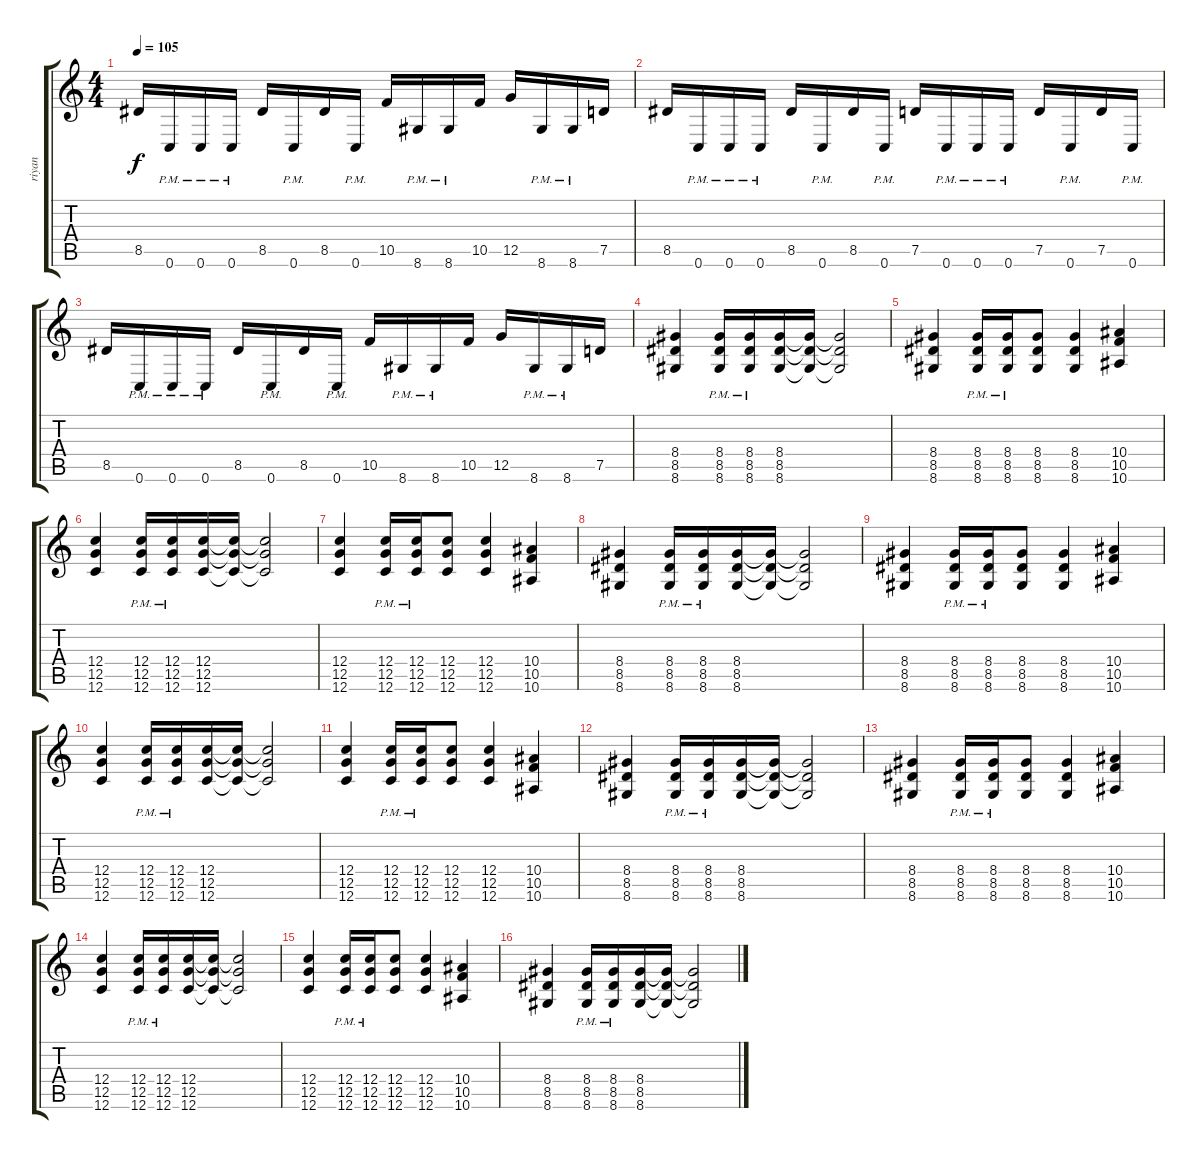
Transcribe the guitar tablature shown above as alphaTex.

\track ("riyan" "riyan") {instrument overdrivenguitar}
\staff {score tabs}
\tuning (D4 A3 F3 C3 G2 C2) {hide}
\ts (4 4)
\tempo 105
\clef g2
\ks c
8.5.16{dy f} 0.6{pm}.16 0.6{pm}.16 0.6{pm}.16 8.5.16 0.6{pm}.16 8.5.16 0.6{pm}.16 10.5.16 8.6{pm}.16 8.6{pm}.16 10.5.16 12.5.16 8.6{pm}.16 8.6{pm}.16 7.5.16 |
8.5.16 0.6{pm}.16 0.6{pm}.16 0.6{pm}.16 8.5.16 0.6{pm}.16 8.5.16 0.6{pm}.16 7.5.16 0.6{pm}.16 0.6{pm}.16 0.6{pm}.16 7.5.16 0.6{pm}.16 7.5.16 0.6{pm}.16 |
8.5.16 0.6{pm}.16 0.6{pm}.16 0.6{pm}.16 8.5.16 0.6{pm}.16 8.5.16 0.6{pm}.16 10.5.16 8.6{pm}.16 8.6{pm}.16 10.5.16 12.5.16 8.6{pm}.16 8.6{pm}.16 7.5.16 |
(8.4 8.5 8.6).4 (8.4{pm} 8.5{pm} 8.6).16 (8.4{pm} 8.5{pm} 8.6{pm}).16 (8.4 8.5 8.6).16 (8.4{t} 8.5{t} 8.6{t}).16 (8.4{t} 8.5{t} 8.6{t}).2 |
(8.4 8.5 8.6).4 (8.4{pm} 8.5{pm} 8.6).16 (8.4{pm} 8.5{pm} 8.6{pm}).16 (8.4 8.5 8.6).8 (8.4 8.5 8.6).4 (10.4 10.5 10.6).4 |
(12.4 12.5 12.6).4 (12.4{pm} 12.5{pm} 12.6).16 (12.4{pm} 12.5{pm} 12.6{pm}).16 (12.4 12.5 12.6).16 (12.4{t} 12.5{t} 12.6{t}).16 (12.4{t} 12.5{t} 12.6{t}).2 |
(12.4 12.5 12.6).4 (12.4{pm} 12.5{pm} 12.6).16 (12.4{pm} 12.5{pm} 12.6{pm}).16 (12.4 12.5 12.6).8 (12.4 12.5 12.6).4 (10.4 10.5 10.6).4 |
(8.4 8.5 8.6).4 (8.4{pm} 8.5{pm} 8.6).16 (8.4{pm} 8.5{pm} 8.6{pm}).16 (8.4 8.5 8.6).16 (8.4{t} 8.5{t} 8.6{t}).16 (8.4{t} 8.5{t} 8.6{t}).2 |
(8.4 8.5 8.6).4 (8.4{pm} 8.5{pm} 8.6).16 (8.4{pm} 8.5{pm} 8.6{pm}).16 (8.4 8.5 8.6).8 (8.4 8.5 8.6).4 (10.4 10.5 10.6).4 |
(12.4 12.5 12.6).4 (12.4{pm} 12.5{pm} 12.6).16 (12.4{pm} 12.5{pm} 12.6{pm}).16 (12.4 12.5 12.6).16 (12.4{t} 12.5{t} 12.6{t}).16 (12.4{t} 12.5{t} 12.6{t}).2 |
(12.4 12.5 12.6).4 (12.4{pm} 12.5{pm} 12.6).16 (12.4{pm} 12.5{pm} 12.6{pm}).16 (12.4 12.5 12.6).8 (12.4 12.5 12.6).4 (10.4 10.5 10.6).4 |
(8.4 8.5 8.6).4 (8.4{pm} 8.5{pm} 8.6).16 (8.4{pm} 8.5{pm} 8.6{pm}).16 (8.4 8.5 8.6).16 (8.4{t} 8.5{t} 8.6{t}).16 (8.4{t} 8.5{t} 8.6{t}).2 |
(8.4 8.5 8.6).4 (8.4{pm} 8.5{pm} 8.6).16 (8.4{pm} 8.5{pm} 8.6{pm}).16 (8.4 8.5 8.6).8 (8.4 8.5 8.6).4 (10.4 10.5 10.6).4 |
(12.4 12.5 12.6).4 (12.4{pm} 12.5{pm} 12.6).16 (12.4{pm} 12.5{pm} 12.6{pm}).16 (12.4 12.5 12.6).16 (12.4{t} 12.5{t} 12.6{t}).16 (12.4{t} 12.5{t} 12.6{t}).2 |
(12.4 12.5 12.6).4 (12.4{pm} 12.5{pm} 12.6).16 (12.4{pm} 12.5{pm} 12.6{pm}).16 (12.4 12.5 12.6).8 (12.4 12.5 12.6).4 (10.4 10.5 10.6).4 |
(8.4 8.5 8.6).4 (8.4{pm} 8.5{pm} 8.6).16 (8.4{pm} 8.5{pm} 8.6{pm}).16 (8.4 8.5 8.6).16 (8.4{t} 8.5{t} 8.6{t}).16 (8.4{t} 8.5{t} 8.6{t}).2
